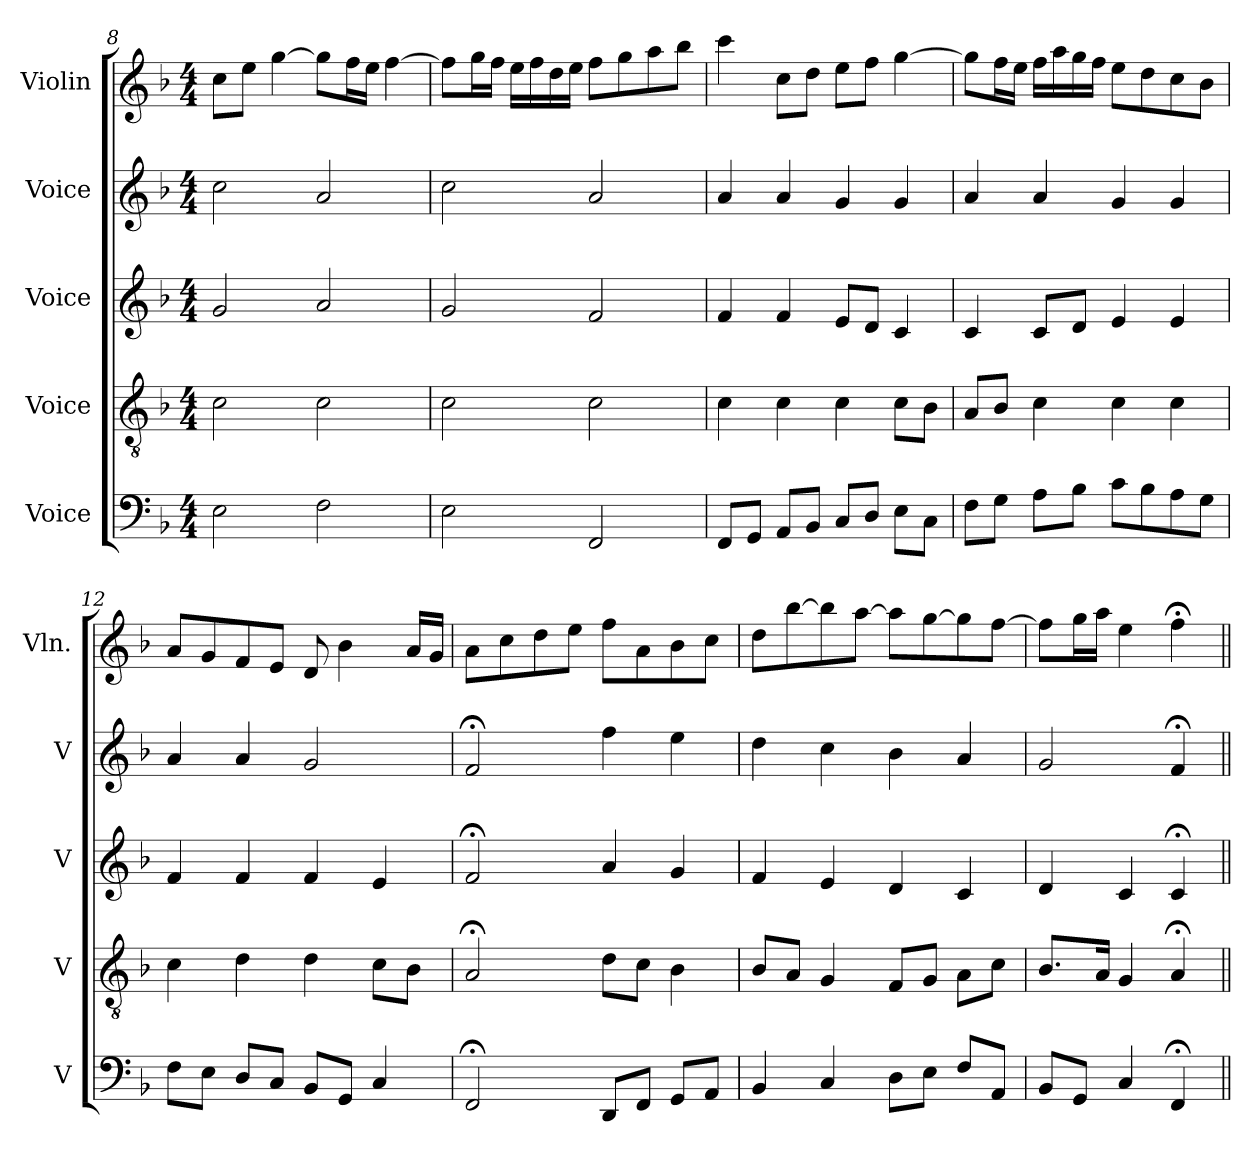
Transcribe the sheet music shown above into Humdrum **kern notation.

**kern	**kern	**kern	**kern	**kern
*part5	*part4	*part3	*part2	*part1
*staff5	*staff4	*staff3	*staff2	*staff1
*I"Voice	*I"Voice	*I"Voice	*I"Voice	*I"Violin
*I'V	*I'V	*I'V	*I'V	*I'Vln.
*clefF4	*clefGv2	*clefG2	*clefG2	*clefG2
*k[b-]	*k[b-]	*k[b-]	*k[b-]	*k[b-]
*M4/4	*M4/4	*M4/4	*M4/4	*M4/4
=8	=8	=8	=8	=8
2E	2c	2g	2cc	8ccL
.	.	.	.	8eeJ
.	.	.	.	[4gg
2F	2c	2a	2a	8ggL]
.	.	.	.	16ffL
.	.	.	.	16eeJJ
.	.	.	.	[4ff
=9	=9	=9	=9	=9
2E	2c	2g	2cc	8ffL]
.	.	.	.	16ggL
.	.	.	.	16ffJJ
.	.	.	.	16eeLL
.	.	.	.	16ff
.	.	.	.	16dd
.	.	.	.	16eeJJ
2FF	2c	2f	2a	8ffL
.	.	.	.	8gg
.	.	.	.	8aa
.	.	.	.	8bb-J
=10	=10	=10	=10	=10
8FFL	4c	4f	4a	4ccc
8GGJ	.	.	.	.
8AAL	4c	4f	4a	8ccL
8BB-J	.	.	.	8ddJ
8CL	4c	8eL	4g	8eeL
8DJ	.	8dJ	.	8ffJ
8EL	8cL	4c	4g	[4gg
8CJ	8B-J	.	.	.
=11	=11	=11	=11	=11
8FL	8AL	4c	4a	8ggL]
8GJ	8B-J	.	.	16ffL
.	.	.	.	16eeJJ
8AL	4c	8cL	4a	16ffLL
.	.	.	.	16aa
8B-J	.	8dJ	.	16gg
.	.	.	.	16ffJJ
8cL	4c	4e	4g	8eeL
8B-	.	.	.	8dd
8A	4c	4e	4g	8cc
8GJ	.	.	.	8b-J
=12	=12	=12	=12	=12
8FL	4c	4f	4a	8aL
8EJ	.	.	.	8g
8DL	4d	4f	4a	8f
8CJ	.	.	.	8eJ
8BB-L	4d	4f	2g	8d
8GGJ	.	.	.	4b-
4C	8cL	4e	.	.
.	8B-J	.	.	16aLL
.	.	.	.	16gJJ
=13	=13	=13	=13	=13
2FF;<	2A;<	2f;<	2f;<	8aL
.	.	.	.	8cc
.	.	.	.	8dd
.	.	.	.	8eeJ
8DDL	8dL	4a	4ff	8ffL
8FFJ	8cJ	.	.	8a
8GGL	4B-	4g	4ee	8b-
8AAJ	.	.	.	8ccJ
=14	=14	=14	=14	=14
4BB-	8B-L	4f	4dd	8ddL
.	8AJ	.	.	[8bb-
4C	4G	4e	4cc	8bb-]
.	.	.	.	[8aaJ
8DL	8FL	4d	4b-	8aaL]
8EJ	8GJ	.	.	[8gg
8FL	8AL	4c	4a	8gg]
8AAJ	8cJ	.	.	[8ffJ
=15	=15	=15	=15	=15
8BB-L	8.B-L	4d	2g	8ffL]
8GGJ	.	.	.	16ggL
.	16AJk	.	.	16aaJJ
4C	4G	4c	.	4ee
4FF;<	4A;<	4c;<	4f;<	4ff;<
=||	=||	=||	=||	=||
*-	*-	*-	*-	*-
